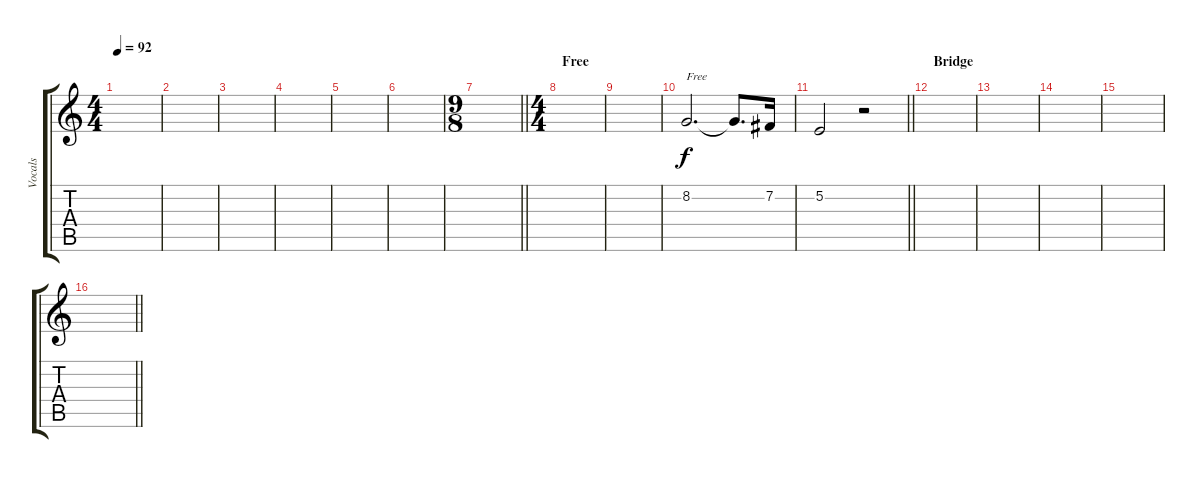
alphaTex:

\track ("Vocals" "Vocals") {instrument altosax}
\staff {score tabs}
\tuning (E4 B3 G3 D3 A2 E2) {hide}
\ts (4 4)
\tempo 92
\clef g2
\ks c
|
|
|
|
|
|
\ts (9 8)
\barLineRight lightlight
|
\ts (4 4)
\section ("" "Free")
|
|
8.2.2{d txt "Free"} 8.2{t}.8{d} 7.2.16 |
\barLineRight lightlight
5.2.2 r.2 |
\section ("" "Bridge")
|
|
|
|
\barLineRight lightlight
